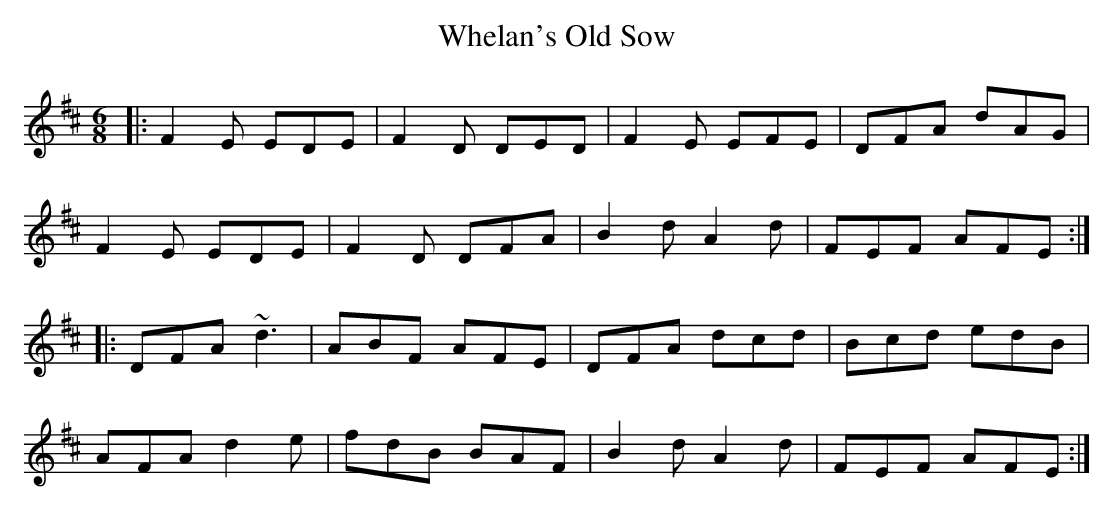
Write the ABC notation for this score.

X:1
T:Whelan's Old Sow
M:6/8
K:D
|: F2E EDE | F2D DED | F2E EFE | DFA dAG |
F2E EDE | F2D DFA | B2d A2d | FEF AFE :|
|: DFA ~d3 | ABF AFE | DFA dcd | Bcd edB |
AFA d2e | fdB BAF | B2d A2d | FEF AFE :|
